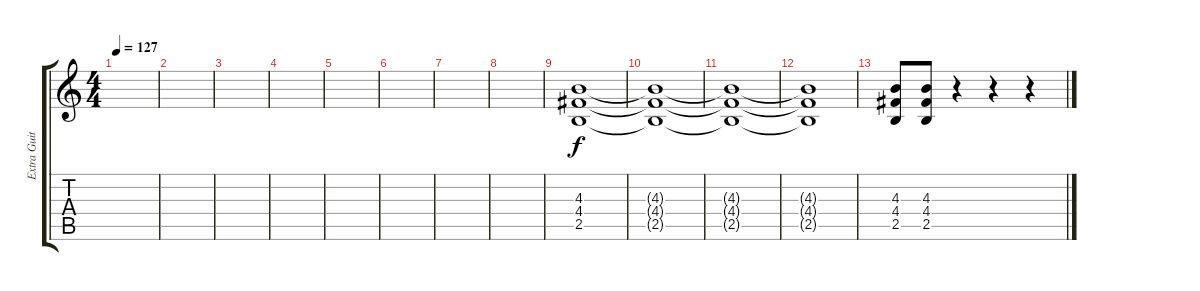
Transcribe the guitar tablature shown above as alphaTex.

\track ("Extra Guitar (Studio)" "Extra Guit") {instrument distortionguitar}
\staff {score tabs}
\tuning (E4 B3 G3 D3 A2 E2) {hide}
\ts (4 4)
\tempo 127
\clef g2
\ks c
|
|
|
|
|
|
|
|
(4.3 4.4 2.5).1 |
(4.3{t} 4.4{t} 2.5{t}).1 |
(4.3{t} 4.4{t} 2.5{t}).1 |
(4.3{t} 4.4{t} 2.5{t}).1 |
(4.3 4.4 2.5).8{volume 13} (4.3 4.4 2.5).8 r.4 r.4 r.4
